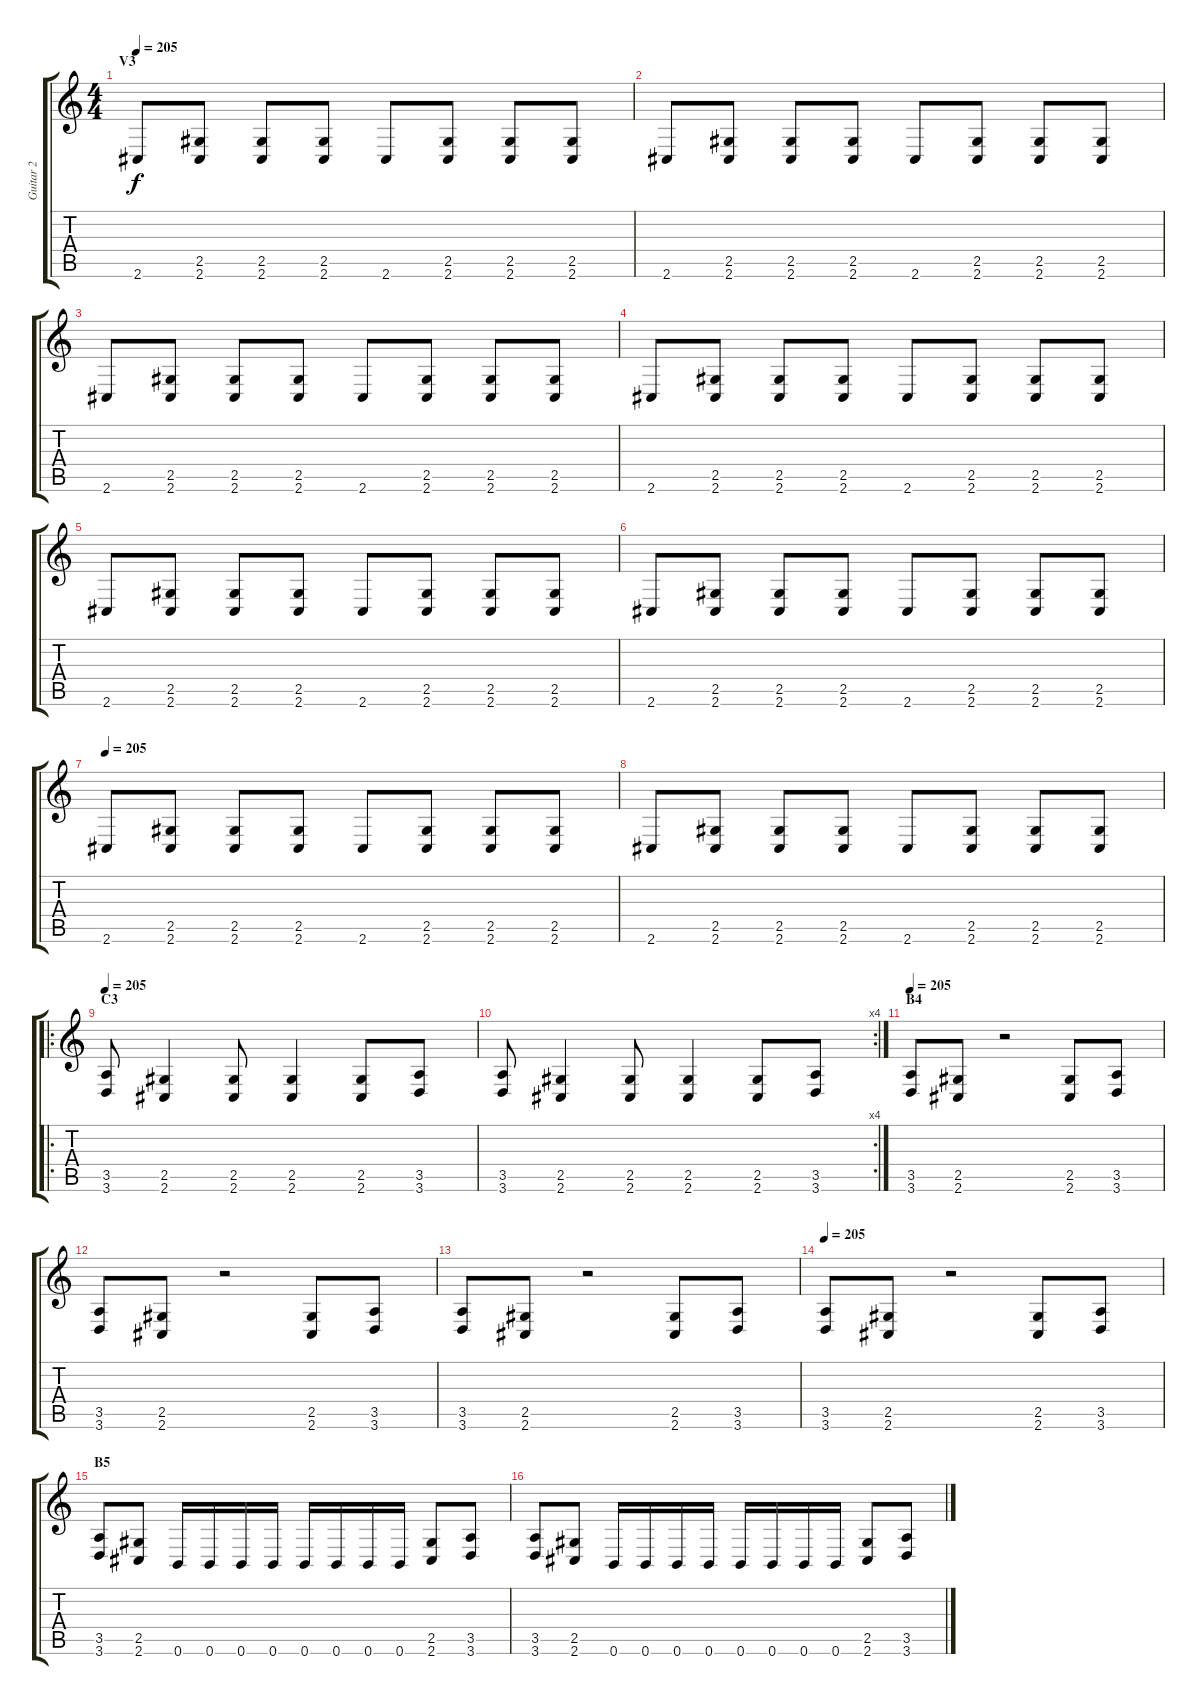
\track ("Guitar 2" "Guitar 2") {instrument overdrivenguitar}
\staff {score tabs}
\tuning (Db4 Ab3 E3 B2 Gb2 B1) {hide}
\ts (4 4)
\section ("" "V3")
\tempo 205
\clef g2
\ks c
2.6.8{dy f} (2.5 2.6).8 (2.5 2.6).8 (2.5 2.6).8 2.6.8 (2.5 2.6).8 (2.5 2.6).8 (2.5 2.6).8 |
2.6.8 (2.5 2.6).8 (2.5 2.6).8 (2.5 2.6).8 2.6.8 (2.5 2.6).8 (2.5 2.6).8 (2.5 2.6).8 |
2.6.8 (2.5 2.6).8 (2.5 2.6).8 (2.5 2.6).8 2.6.8 (2.5 2.6).8 (2.5 2.6).8 (2.5 2.6).8 |
2.6.8 (2.5 2.6).8 (2.5 2.6).8 (2.5 2.6).8 2.6.8 (2.5 2.6).8 (2.5 2.6).8 (2.5 2.6).8 |
2.6.8 (2.5 2.6).8 (2.5 2.6).8 (2.5 2.6).8 2.6.8 (2.5 2.6).8 (2.5 2.6).8 (2.5 2.6).8 |
2.6.8 (2.5 2.6).8 (2.5 2.6).8 (2.5 2.6).8 2.6.8 (2.5 2.6).8 (2.5 2.6).8 (2.5 2.6).8 |
\tempo 205
2.6.8 (2.5 2.6).8 (2.5 2.6).8 (2.5 2.6).8 2.6.8 (2.5 2.6).8 (2.5 2.6).8 (2.5 2.6).8 |
2.6.8 (2.5 2.6).8 (2.5 2.6).8 (2.5 2.6).8 2.6.8 (2.5 2.6).8 (2.5 2.6).8 (2.5 2.6).8 |
\ro
\section ("" "C3")
\tempo 205
(3.5 3.6).8 (2.5 2.6).4 (2.5 2.6).8 (2.5 2.6).4 (2.5 2.6).8 (3.5 3.6).8 |
\rc 4
(3.5 3.6).8 (2.5 2.6).4 (2.5 2.6).8 (2.5 2.6).4 (2.5 2.6).8 (3.5 3.6).8 |
\section ("" "B4")
\tempo 205
(3.5 3.6).8 (2.5 2.6).8 r.2 (2.5 2.6).8 (3.5 3.6).8 |
(3.5 3.6).8 (2.5 2.6).8 r.2 (2.5 2.6).8 (3.5 3.6).8 |
(3.5 3.6).8 (2.5 2.6).8 r.2 (2.5 2.6).8 (3.5 3.6).8 |
\tempo 205
(3.5 3.6).8 (2.5 2.6).8 r.2 (2.5 2.6).8 (3.5 3.6).8 |
\section ("" "B5")
(3.5 3.6).8 (2.5 2.6).8 0.6.16 0.6.16 0.6.16 0.6.16 0.6.16 0.6.16 0.6.16 0.6.16 (2.5 2.6).8 (3.5 3.6).8 |
(3.5 3.6).8 (2.5 2.6).8 0.6.16 0.6.16 0.6.16 0.6.16 0.6.16 0.6.16 0.6.16 0.6.16 (2.5 2.6).8 (3.5 3.6).8
